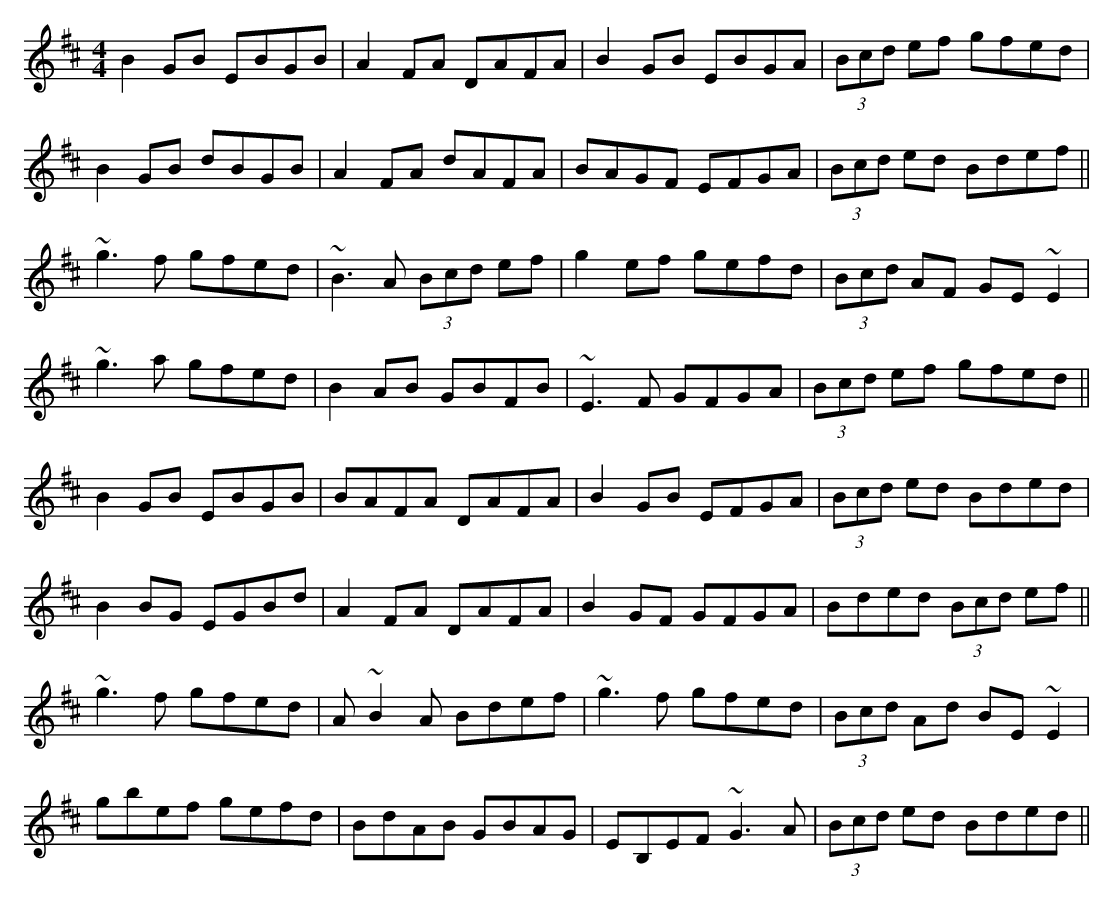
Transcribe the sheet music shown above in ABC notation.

X:1
M:4/4
K:Edor
B2GB EBGB|A2FA DAFA|B2GB EBGA|(3Bcd ef gfed|
B2GB dBGB|A2FA dAFA|BAGF EFGA|(3Bcd ed Bdef||
~g3f gfed|~B3A (3Bcd ef|g2ef gefd|(3Bcd AF GE~E2|
~g3a gfed|B2AB GBFB|~E3F GFGA|(3Bcd ef gfed||
B2GB EBGB|BAFA DAFA|B2GB EFGA|(3Bcd ed Bded|
B2BG EGBd|A2FA DAFA|B2GF GFGA|Bded (3Bcd ef||
~g3f gfed|A~B2A Bdef|~g3f gfed|(3Bcd Ad BE~E2|
gbef gefd|BdAB GBAG|EB,EF ~G3A|(3Bcd ed Bded||
